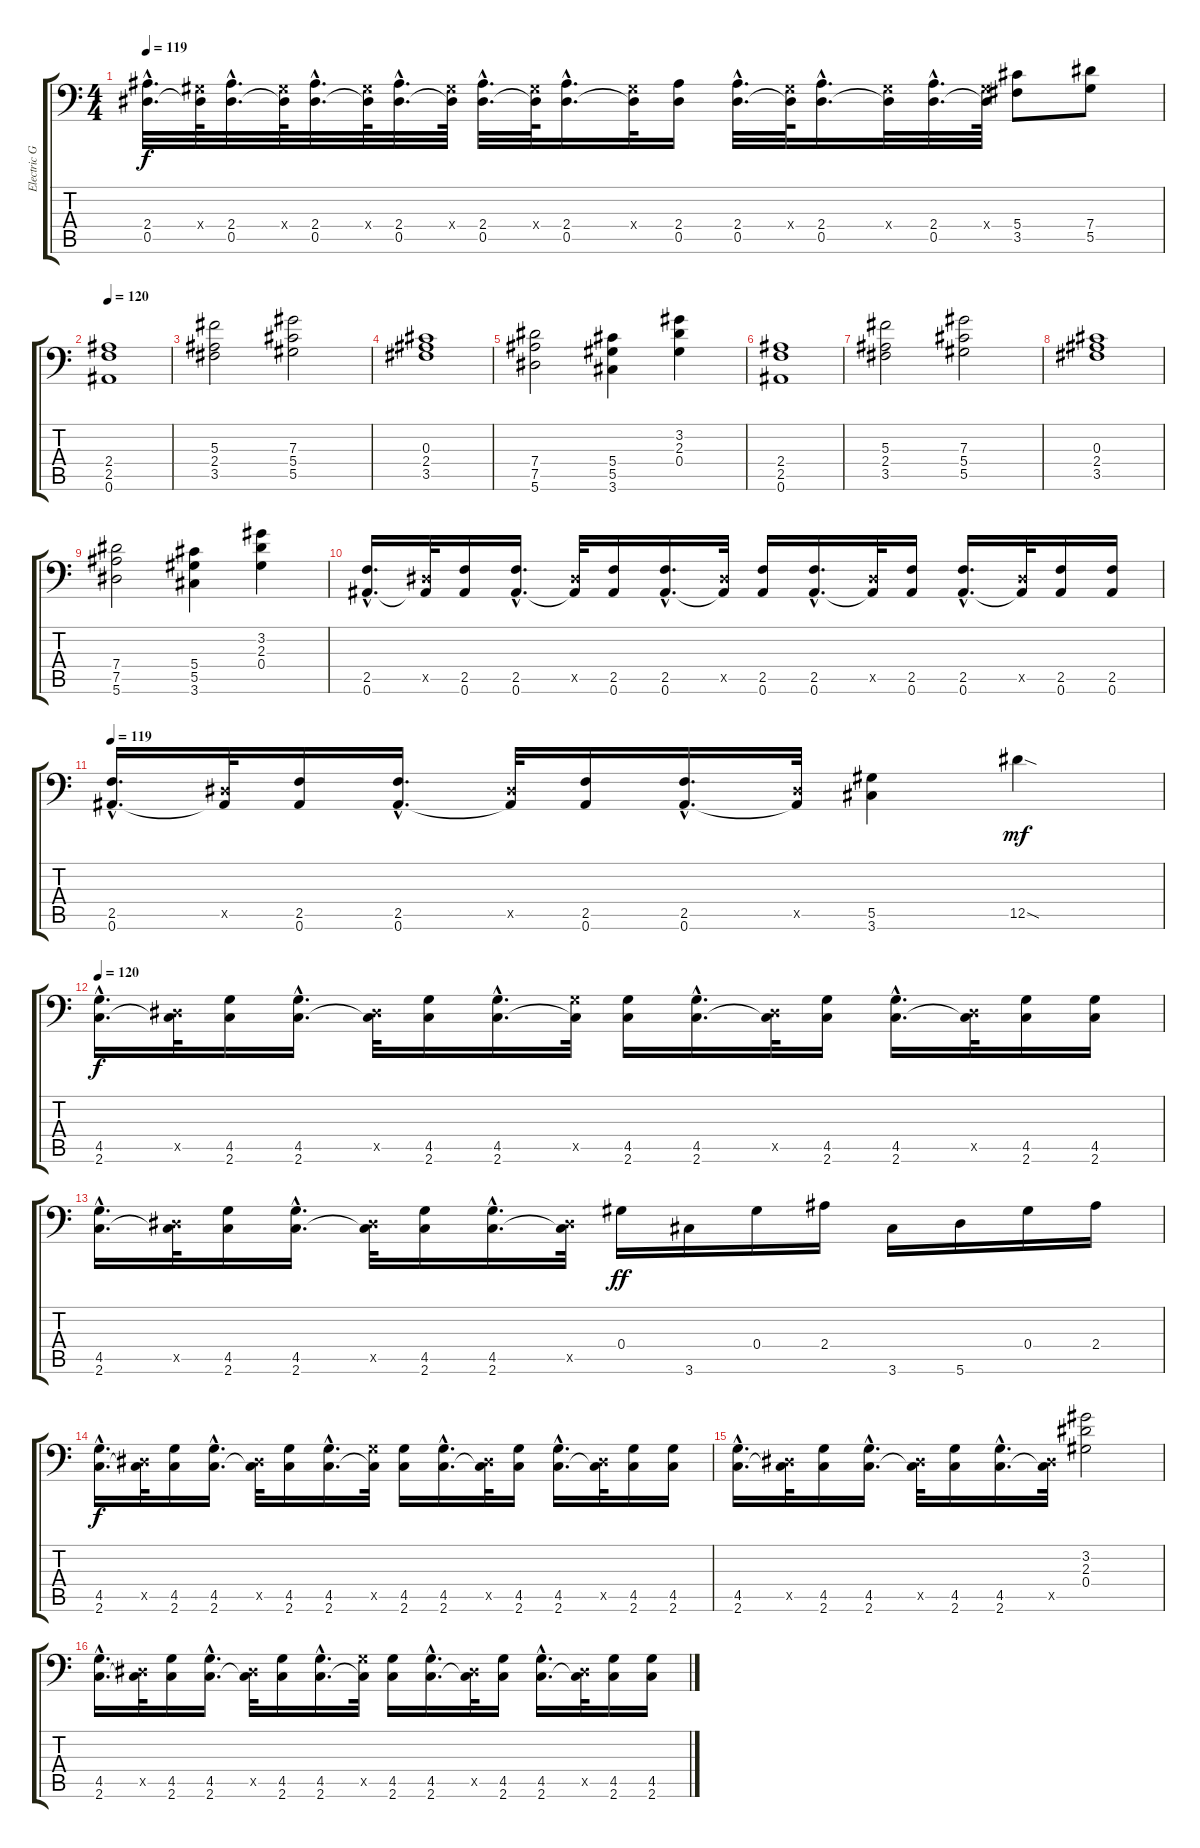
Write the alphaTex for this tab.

\track ("Electric Guitar 4" "Electric G") {instrument distortionguitar}
\staff {score tabs}
\tuning (Bb3 F3 Db3 Ab2 Eb2 Bb1) {hide}
\ts (4 4)
\tempo 119
\clef f4
\ks c
(2.4{hac} 0.5{hac}).32{d dy f} (0.4{x} 0.5{t}).64 (2.4{hac} 0.5{hac}).32{d} (0.4{x} 0.5{t}).64 (2.4{hac} 0.5{hac}).32{d} (0.4{x} 0.5{t}).64 (2.4{hac} 0.5{hac}).32{d} (0.4{x} 0.5{t}).64 (2.4{hac} 0.5{hac}).32{d} (0.4{x} 0.5{t}).64 (2.4{hac} 0.5{hac}).16{d} (0.4{x} 0.5{t}).32 (2.4 0.5).16 (2.4{hac} 0.5{hac}).32{d} (0.4{x} 0.5{t}).64 (2.4{hac} 0.5{hac}).16{d} (0.4{x} 0.5{t}).32 (2.4{hac} 0.5{hac}).32{d} (0.4{x} 0.5{t}).64 (5.4 3.5).8 (7.4 5.5).8 |
\tempo 120
(2.4 2.5 0.6).1 |
(5.3 2.4 3.5).2 (7.3 5.4 5.5).2 |
(0.3 2.4 3.5).1 |
(7.4 7.5 5.6).2 (5.4 5.5 3.6).4 (3.2 2.3 0.4).4 |
(2.4 2.5 0.6).1 |
(5.3 2.4 3.5).2 (7.3 5.4 5.5).2 |
(0.3 2.4 3.5).1 |
(7.4 7.5 5.6).2 (5.4 5.5 3.6).4 (3.2 2.3 0.4).4 |
(2.5{hac} 0.6{hac}).16{d} (0.5{x} 0.6{t}).32 (2.5 0.6).16 (2.5{hac} 0.6{hac}).16{d} (0.5{x} 0.6{t}).32 (2.5 0.6).16 (2.5{hac} 0.6{hac}).16{d} (0.5{x} 0.6{t}).32 (2.5 0.6).16 (2.5{hac} 0.6{hac}).16{d} (0.5{x} 0.6{t}).32 (2.5 0.6).16 (2.5{hac} 0.6{hac}).16{d} (0.5{x} 0.6{t}).32 (2.5 0.6).16 (2.5 0.6).16 |
\tempo 119
(2.5{hac} 0.6{hac}).16{d} (0.5{x} 0.6{t}).32 (2.5 0.6).16 (2.5{hac} 0.6{hac}).16{d} (0.5{x} 0.6{t}).32 (2.5 0.6).16 (2.5{hac} 0.6{hac}).16{d} (0.5{x} 0.6{t}).32 (5.5 3.6).4 12.5{sod}.4{dy mf} |
\tempo 120
(4.5{hac} 2.6{hac}).16{d dy f} (0.5{x} 2.6{t}).32 (4.5 2.6).16 (4.5{hac} 2.6{hac}).16{d} (0.5{x} 2.6{t}).32 (4.5 2.6).16 (4.5{hac} 2.6{hac}).16{d} (4.5{x} 2.6{t}).32 (4.5 2.6).16 (4.5{hac} 2.6{hac}).16{d} (0.5{x} 2.6{t}).32 (4.5 2.6).16 (4.5{hac} 2.6{hac}).16{d} (0.5{x} 2.6{t}).32 (4.5 2.6).16 (4.5 2.6).16 |
(4.5{hac} 2.6{hac}).16{d} (0.5{x} 2.6{t}).32 (4.5 2.6).16 (4.5{hac} 2.6{hac}).16{d} (0.5{x} 2.6{t}).32 (4.5 2.6).16 (4.5{hac} 2.6{hac}).16{d} (0.5{x} 2.6{t}).32 0.4.16{dy ff} 3.6.16 0.4.16 2.4.16 3.6.16 5.6.16 0.4.16 2.4.16 |
(4.5{hac} 2.6{hac}).16{d dy f} (0.5{x} 2.6{t}).32 (4.5 2.6).16 (4.5{hac} 2.6{hac}).16{d} (0.5{x} 2.6{t}).32 (4.5 2.6).16 (4.5{hac} 2.6{hac}).16{d} (4.5{x} 2.6{t}).32 (4.5 2.6).16 (4.5{hac} 2.6{hac}).16{d} (0.5{x} 2.6{t}).32 (4.5 2.6).16 (4.5{hac} 2.6{hac}).16{d} (0.5{x} 2.6{t}).32 (4.5 2.6).16 (4.5 2.6).16 |
(4.5{hac} 2.6{hac}).16{d} (0.5{x} 2.6{t}).32 (4.5 2.6).16 (4.5{hac} 2.6{hac}).16{d} (0.5{x} 2.6{t}).32 (4.5 2.6).16 (4.5{hac} 2.6{hac}).16{d} (0.5{x} 2.6{t}).32 (3.2 2.3 0.4).2 |
(4.5{hac} 2.6{hac}).16{d} (0.5{x} 2.6{t}).32 (4.5 2.6).16 (4.5{hac} 2.6{hac}).16{d} (0.5{x} 2.6{t}).32 (4.5 2.6).16 (4.5{hac} 2.6{hac}).16{d} (4.5{x} 2.6{t}).32 (4.5 2.6).16 (4.5{hac} 2.6{hac}).16{d} (0.5{x} 2.6{t}).32 (4.5 2.6).16 (4.5{hac} 2.6{hac}).16{d} (0.5{x} 2.6{t}).32 (4.5 2.6).16 (4.5 2.6).16
